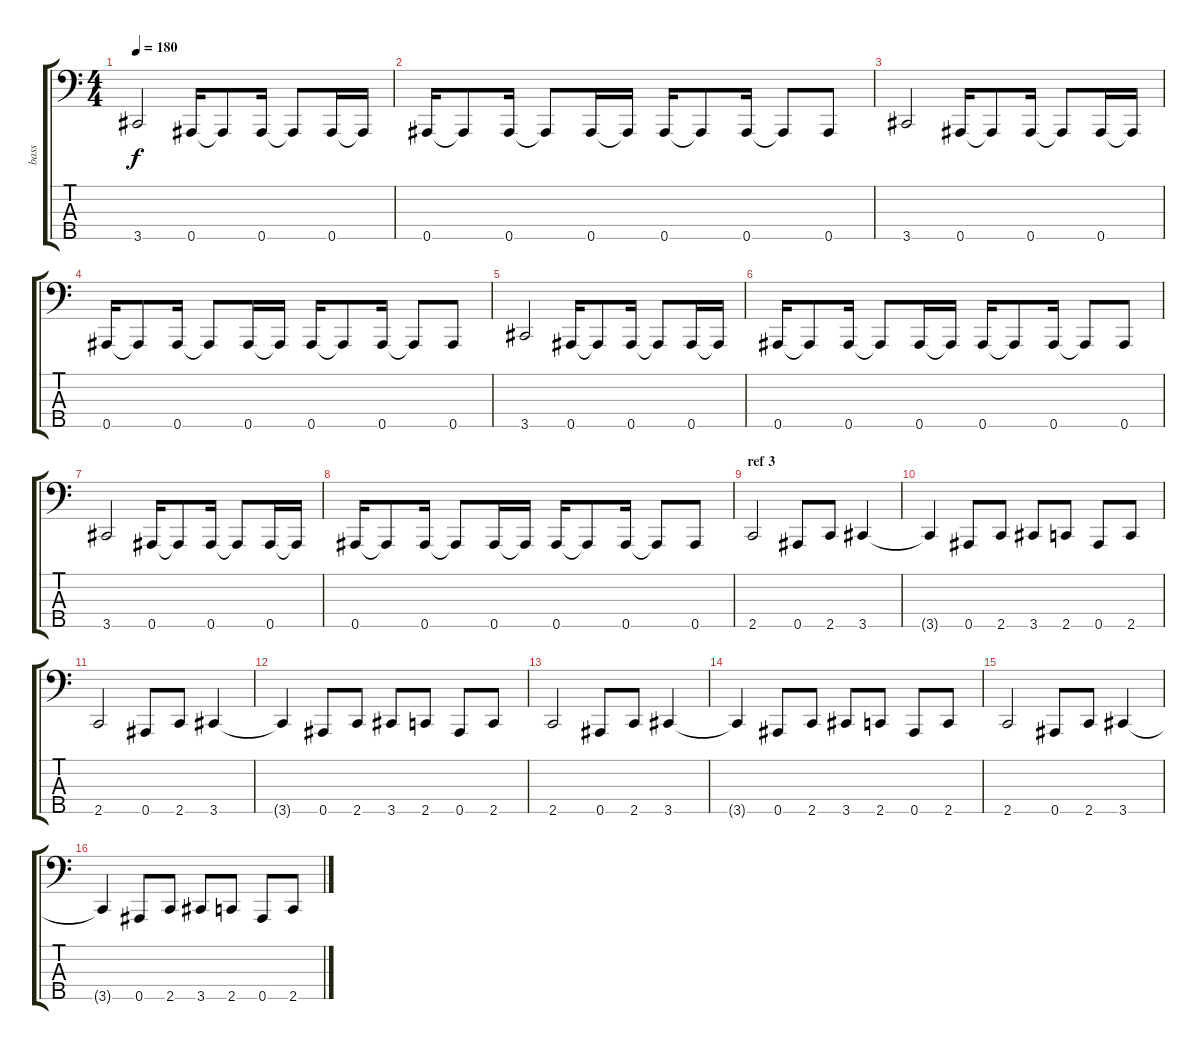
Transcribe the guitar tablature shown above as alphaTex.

\track ("bass" "bass") {instrument electricbasspick}
\staff {score tabs}
\tuning (Gb2 Db2 Ab1 Eb1 Bb0) {hide}
\ts (4 4)
\tempo 180
\clef f4
\ks c
3.5.2{dy f} 0.5.16 0.5{t}.8 0.5.16 0.5{t}.8 0.5.16 0.5{t}.16 |
0.5.16 0.5{t}.8 0.5.16 0.5{t}.8 0.5.16 0.5{t}.16 0.5.16 0.5{t}.8 0.5.16 0.5{t}.8 0.5.8 |
3.5.2 0.5.16 0.5{t}.8 0.5.16 0.5{t}.8 0.5.16 0.5{t}.16 |
0.5.16 0.5{t}.8 0.5.16 0.5{t}.8 0.5.16 0.5{t}.16 0.5.16 0.5{t}.8 0.5.16 0.5{t}.8 0.5.8 |
3.5.2 0.5.16 0.5{t}.8 0.5.16 0.5{t}.8 0.5.16 0.5{t}.16 |
0.5.16 0.5{t}.8 0.5.16 0.5{t}.8 0.5.16 0.5{t}.16 0.5.16 0.5{t}.8 0.5.16 0.5{t}.8 0.5.8 |
3.5.2 0.5.16 0.5{t}.8 0.5.16 0.5{t}.8 0.5.16 0.5{t}.16 |
0.5.16 0.5{t}.8 0.5.16 0.5{t}.8 0.5.16 0.5{t}.16 0.5.16 0.5{t}.8 0.5.16 0.5{t}.8 0.5.8 |
\section ("" "ref 3")
2.5.2 0.5.8 2.5.8 3.5.4 |
3.5{t}.4 0.5.8 2.5.8 3.5.8 2.5.8 0.5.8 2.5.8 |
2.5.2 0.5.8 2.5.8 3.5.4 |
3.5{t}.4 0.5.8 2.5.8 3.5.8 2.5.8 0.5.8 2.5.8 |
2.5.2 0.5.8 2.5.8 3.5.4 |
3.5{t}.4 0.5.8 2.5.8 3.5.8 2.5.8 0.5.8 2.5.8 |
2.5.2 0.5.8 2.5.8 3.5.4 |
3.5{t}.4 0.5.8 2.5.8 3.5.8 2.5.8 0.5.8 2.5.8
